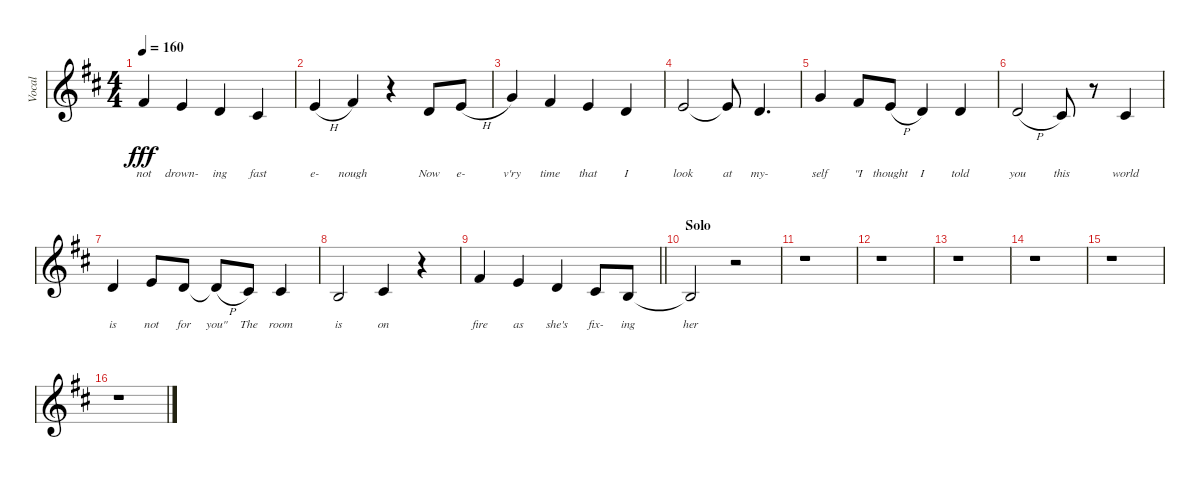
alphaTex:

\track ("Vocal" "Vocal") {instrument lead2sawtooth}
\staff {score}
\tuning (E4 B3 G3 D3 A2 E2) {hide}
\ts (4 4)
\tempo 160
\clef g2
\ks bminor
2.1.4{lyrics (0 "not") lyrics (1 "") lyrics (2 "") lyrics (3 "") lyrics (4 "") dy fff} 0.1.4{lyrics (0 "drown-") lyrics (1 "") lyrics (2 "") lyrics (3 "") lyrics (4 "")} 3.2.4{lyrics (0 "ing") lyrics (1 "") lyrics (2 "") lyrics (3 "") lyrics (4 "")} 2.2.4{lyrics (0 "fast") lyrics (1 "") lyrics (2 "") lyrics (3 "") lyrics (4 "")} |
0.1{h}.4{lyrics (0 "e-") lyrics (1 "") lyrics (2 "") lyrics (3 "") lyrics (4 "")} 2.1.4{lyrics (0 "nough") lyrics (1 "") lyrics (2 "") lyrics (3 "") lyrics (4 "")} r.4 3.2.8{lyrics (0 "Now") lyrics (1 "") lyrics (2 "") lyrics (3 "") lyrics (4 "")} 0.1{h}.8{lyrics (0 "e-") lyrics (1 "") lyrics (2 "") lyrics (3 "") lyrics (4 "")} |
3.1.4{lyrics (0 "v'ry") lyrics (1 "") lyrics (2 "") lyrics (3 "") lyrics (4 "")} 2.1.4{lyrics (0 "time") lyrics (1 "") lyrics (2 "") lyrics (3 "") lyrics (4 "")} 0.1.4{lyrics (0 "that") lyrics (1 "") lyrics (2 "") lyrics (3 "") lyrics (4 "")} 3.2.4{lyrics (0 "I") lyrics (1 "") lyrics (2 "") lyrics (3 "") lyrics (4 "")} |
0.1.2{lyrics (0 "look") lyrics (1 "") lyrics (2 "") lyrics (3 "") lyrics (4 "")} 0.1{t}.8{lyrics (0 "at") lyrics (1 "") lyrics (2 "") lyrics (3 "") lyrics (4 "")} 3.2.4{d lyrics (0 "my-") lyrics (1 "") lyrics (2 "") lyrics (3 "") lyrics (4 "")} |
3.1.4{lyrics (0 "self") lyrics (1 "") lyrics (2 "") lyrics (3 "") lyrics (4 "")} 2.1.8{lyrics (0 "\"I") lyrics (1 "") lyrics (2 "") lyrics (3 "") lyrics (4 "")} 5.2{h}.8{lyrics (0 "thought") lyrics (1 "") lyrics (2 "") lyrics (3 "") lyrics (4 "")} 3.2.4{lyrics (0 "I") lyrics (1 "") lyrics (2 "") lyrics (3 "") lyrics (4 "")} 3.2.4{lyrics (0 "told") lyrics (1 "") lyrics (2 "") lyrics (3 "") lyrics (4 "")} |
3.2{h}.2{lyrics (0 "you") lyrics (1 "") lyrics (2 "") lyrics (3 "") lyrics (4 "")} 2.2.8{lyrics (0 "this") lyrics (1 "") lyrics (2 "") lyrics (3 "") lyrics (4 "")} r.8 2.2.4{lyrics (0 "world") lyrics (1 "") lyrics (2 "") lyrics (3 "") lyrics (4 "")} |
3.2.4{lyrics (0 "is") lyrics (1 "") lyrics (2 "") lyrics (3 "") lyrics (4 "")} 0.1.8{lyrics (0 "not") lyrics (1 "") lyrics (2 "") lyrics (3 "") lyrics (4 "")} 3.2.8{lyrics (0 "for") lyrics (1 "") lyrics (2 "") lyrics (3 "") lyrics (4 "")} 3.2{h t}.8{lyrics (0 "you\"") lyrics (1 "") lyrics (2 "") lyrics (3 "") lyrics (4 "")} 2.2.8{lyrics (0 "The") lyrics (1 "") lyrics (2 "") lyrics (3 "") lyrics (4 "")} 2.2.4{lyrics (0 "room") lyrics (1 "") lyrics (2 "") lyrics (3 "") lyrics (4 "")} |
0.2.2{lyrics (0 "is") lyrics (1 "") lyrics (2 "") lyrics (3 "") lyrics (4 "")} 2.2.4{lyrics (0 "on") lyrics (1 "") lyrics (2 "") lyrics (3 "") lyrics (4 "")} r.4 |
\barLineRight lightlight
2.1.4{lyrics (0 "fire") lyrics (1 "") lyrics (2 "") lyrics (3 "") lyrics (4 "")} 0.1.4{lyrics (0 "as") lyrics (1 "") lyrics (2 "") lyrics (3 "") lyrics (4 "")} 3.2.4{lyrics (0 "she's") lyrics (1 "") lyrics (2 "") lyrics (3 "") lyrics (4 "")} 2.2.8{lyrics (0 "fix-") lyrics (1 "") lyrics (2 "") lyrics (3 "") lyrics (4 "")} 0.2.8{lyrics (0 "ing") lyrics (1 "") lyrics (2 "") lyrics (3 "") lyrics (4 "")} |
\section ("" "Solo")
0.2{t}.2{lyrics (0 "her") lyrics (1 "") lyrics (2 "") lyrics (3 "") lyrics (4 "")} r.2 |
r.1 |
r.1 |
r.1 |
r.1 |
r.1 |
r.1
